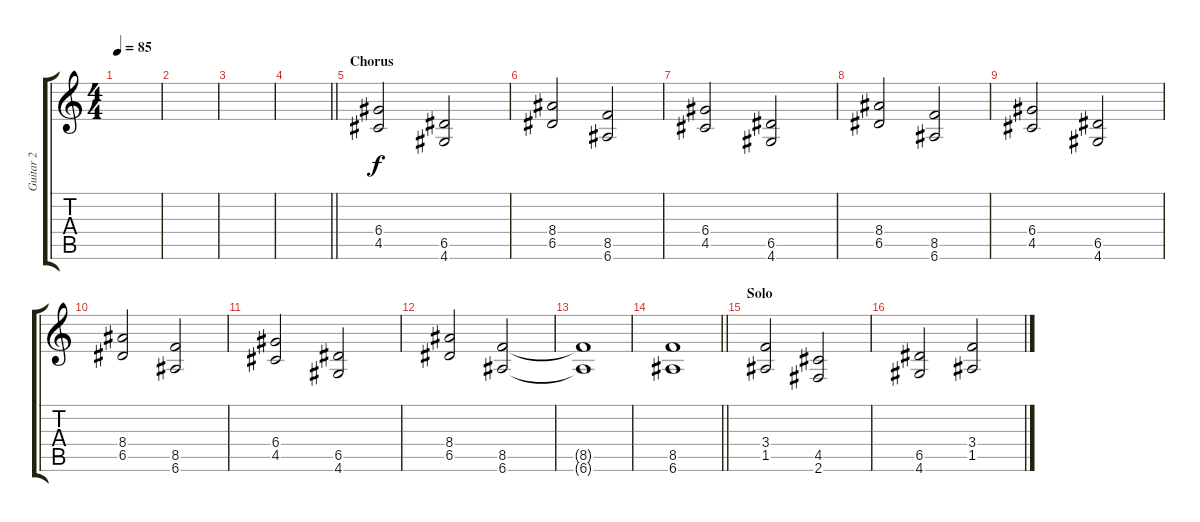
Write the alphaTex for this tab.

\track ("Guitar 2" "Guitar 2") {instrument distortionguitar}
\staff {score tabs}
\tuning (E4 B3 G3 D3 A2 E2) {hide}
\ts (4 4)
\tempo 85
\clef g2
\ks c
|
|
|
\barLineRight lightlight
|
\section ("" "Chorus")
(6.4 4.5).2 (6.5 4.6).2 |
(8.4 6.5).2 (8.5 6.6).2 |
(6.4 4.5).2 (6.5 4.6).2 |
(8.4 6.5).2 (8.5 6.6).2 |
(6.4 4.5).2 (6.5 4.6).2 |
(8.4 6.5).2 (8.5 6.6).2 |
(6.4 4.5).2 (6.5 4.6).2 |
(8.4 6.5).2 (8.5 6.6).2 |
(8.5{t} 6.6{t}).1 |
\barLineRight lightlight
(8.5 6.6).1 |
\section ("" "Solo ")
(3.4 1.5).2{volume 12} (4.5 2.6).2 |
(6.5 4.6).2 (3.4 1.5).2
